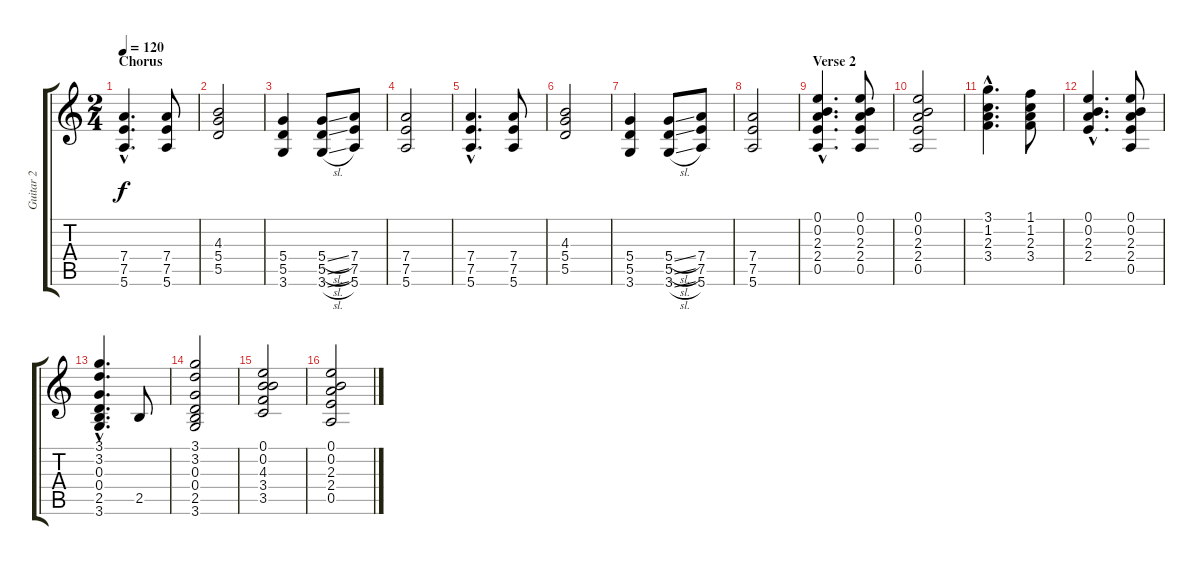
\track ("Guitar 2" "Guitar 2") {instrument acousticguitarnylon}
\staff {score tabs}
\tuning (E4 B3 G3 D3 A2 E2) {hide}
\ts (2 4)
\section ("" "Chorus")
\tempo 120
\clef g2
\ks c
(7.4{hac} 7.5{hac} 5.6{hac}).4{d dy f} (7.4 7.5 5.6).8 |
(4.3 5.4 5.5).2 |
(5.4 5.5 3.6).4 (5.4{sl} 5.5{sl} 3.6{sl}).8 (7.4 7.5 5.6).8 |
(7.4 7.5 5.6).2 |
(7.4{hac} 7.5{hac} 5.6{hac}).4{d} (7.4 7.5 5.6).8 |
(4.3 5.4 5.5).2 |
(5.4 5.5 3.6).4 (5.4{sl} 5.5{sl} 3.6{sl}).8 (7.4 7.5 5.6).8 |
(7.4 7.5 5.6).2 |
\section ("" "Verse 2")
(0.1{hac} 0.2{hac} 2.3{hac} 2.4{hac} 0.5{hac}).4{d} (0.1 0.2 2.3 2.4 0.5).8 |
(0.1 0.2 2.3 2.4 0.5).2 |
(3.1{hac} 1.2{hac} 2.3{hac} 3.4{hac}).4{d} (1.1 1.2 2.3 3.4).8 |
(0.1{hac} 0.2{hac} 2.3{hac} 2.4{hac}).4{d} (0.1 0.2 2.3 2.4 0.5).8 |
(3.1{hac} 3.2{hac} 0.3{hac} 0.4{hac} 2.5{hac} 3.6{hac}).4{d} 2.5.8 |
(3.1 3.2 0.3 0.4 2.5 3.6).2 |
(0.1 0.2 4.3 3.4 3.5).2 |
(0.1 0.2 2.3 2.4 0.5).2
